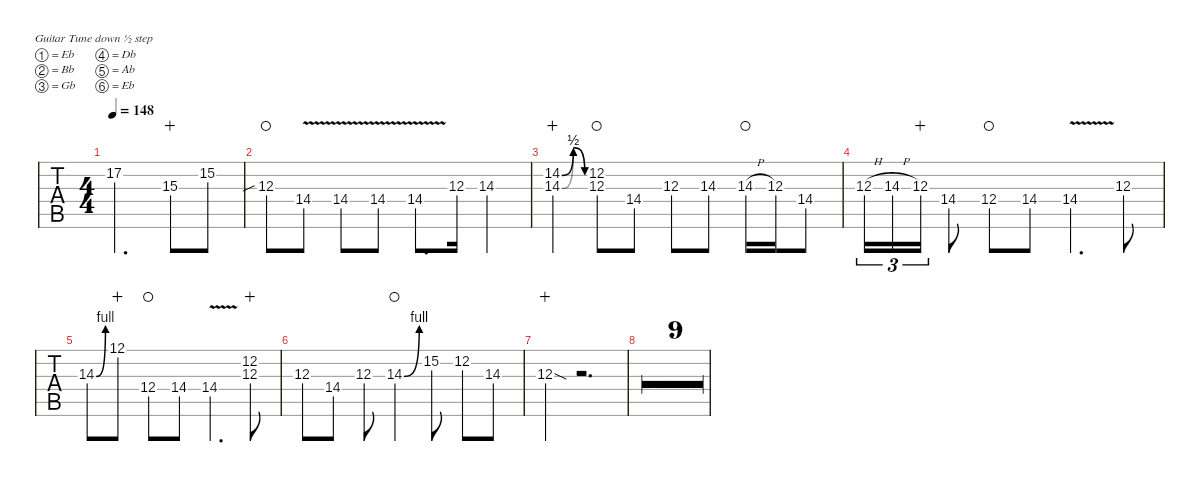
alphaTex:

\defaultSystemsLayout 4
\hideDynamics
\bracketExtendMode nobrackets
\otherSystemsTrackNameOrientation horizontal
\track ("Lead Guitar 4" " ") {multiBarRest instrument distortionguitar}
\staff {tabs}
\tuning (Eb4 Bb3 Gb3 Db3 Ab2 Eb2)
\ts (4 4)
\tempo 148
\clef g2
\ks eminor
17.2{t acc #}.2{d dy mf} 15.3{acc forcenatural}.8{wahc} 15.2{acc #}.8 |
12.3{sib acc #}.8{waho} 14.4{v acc #}.8 14.4{v acc #}.8 14.4{v acc #}.8 14.4{v acc #}.8{d} 12.3{acc #}.16 14.3{acc #}.4 |
(14.3{be (bendrelease 0 0 13.799999999999999 2 27 2 38.4 0) acc #} 14.2{be (bendrelease 0 0 18.599999999999998 2 29.4 2 40.8 0) acc forcenatural}).4{wahc} (12.3{acc #} 12.2{acc #}).8{waho} 14.4{acc #}.8 12.3{acc #}.8 14.3{acc #}.8 14.3{h acc #}.16{waho} 12.3{acc #}.16 14.4{acc #}.8 |
12.3{h acc #}.16{tu (3 2)} 14.3{h acc #}.16{tu (3 2)} 12.3{acc #}.16{tu (3 2) wahc} 14.4{acc #}.8 12.4{acc #}.8{waho} 14.4{acc #}.8 14.4{v acc #}.4{d} 12.3{acc #}.8 |
14.3{be (bend 0 0 38.4 4) acc #}.8 12.1{acc #}.8{wahc} 12.4{acc #}.8{waho} 14.4{acc #}.8 14.4{v acc #}.4{d} (12.3{acc #} 12.2{acc #}).8{wahc} |
12.3{acc #}.8 14.4{acc #}.8 12.3{acc #}.8 14.3{be (bend 0 0 39.6 4) acc #}.4{waho} 15.2{acc #}.8 12.2{acc #}.8 14.3{acc #}.8 |
12.3{sod acc #}.4{wahc} r.2{d} |
r.1 |
r.1 |
r.1 |
r.1 |
r.1 |
r.1 |
r.1 |
r.1 |
r.1
